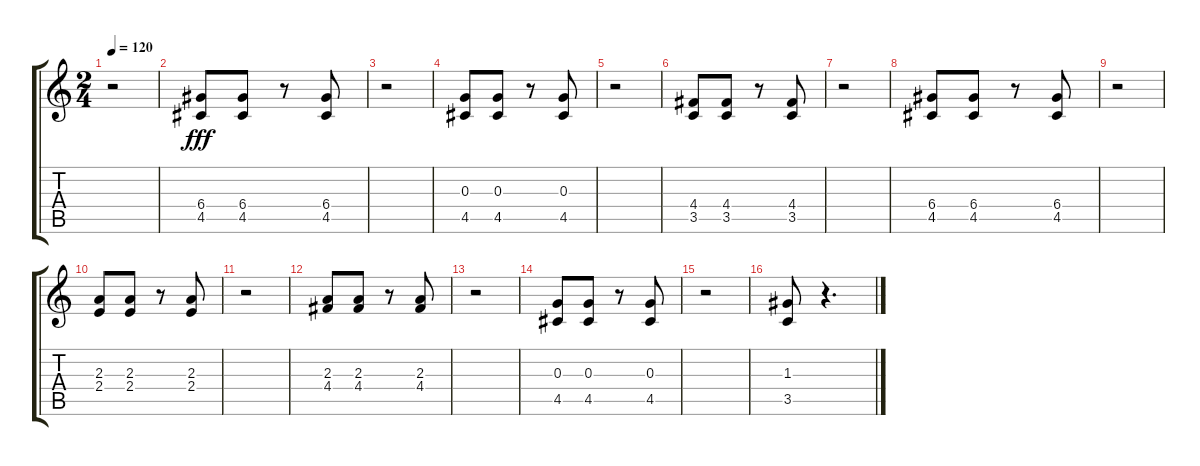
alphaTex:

\track "" {instrument electricguitarjazz}
\staff {score tabs}
\tuning (E4 B3 G3 D3 A2 E2) {hide}
\ts (2 4)
\tempo 120
\clef g2
\ks c
r.2{dy fff} |
(6.4 4.5).8 (6.4 4.5).8 r.8 (6.4 4.5).8 |
r.2 |
(0.3 4.5).8 (0.3 4.5).8 r.8 (0.3 4.5).8 |
r.2 |
(4.4 3.5).8 (4.4 3.5).8 r.8 (4.4 3.5).8 |
r.2 |
(6.4 4.5).8 (6.4 4.5).8 r.8 (6.4 4.5).8 |
r.2 |
(2.3 2.4).8 (2.3 2.4).8 r.8 (2.3 2.4).8 |
r.2 |
(2.3 4.4).8 (2.3 4.4).8 r.8 (2.3 4.4).8 |
r.2 |
(0.3 4.5).8 (0.3 4.5).8 r.8 (0.3 4.5).8 |
r.2 |
(1.3 3.5).8 r.4{d}
